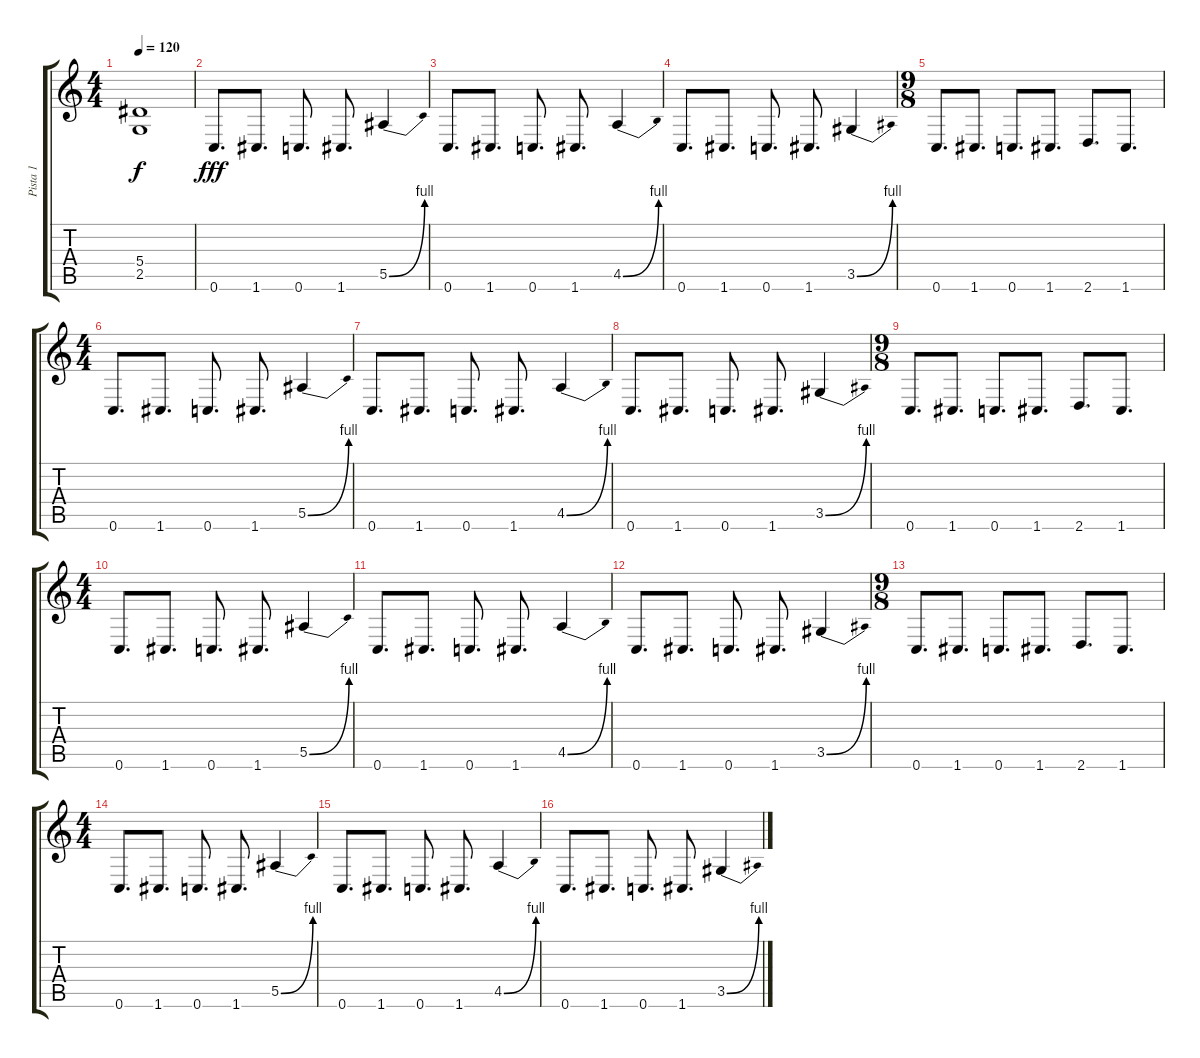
\track ("Pista 1" "Pista 1") {instrument distortionguitar}
\staff {score tabs}
\tuning (C4 G3 Eb3 Bb2 F2 C2) {hide}
\ts (4 4)
\tempo 120
\clef g2
\ks c
(5.4 2.5).1{dy f} |
0.6.8{d dy fff} 1.6.8{d} 0.6.8{d} 1.6.8{d} 5.5{be (bend 0 0 60 4)}.4 |
0.6.8{d} 1.6.8{d} 0.6.8{d} 1.6.8{d} 4.5{be (bend 0 0 60 4)}.4 |
0.6.8{d} 1.6.8{d} 0.6.8{d} 1.6.8{d} 3.5{be (bend 0 0 60 4)}.4 |
\ts (9 8)
0.6.8{d} 1.6.8{d} 0.6.8{d} 1.6.8{d} 2.6.8{d} 1.6.8{d} |
\ts (4 4)
0.6.8{d} 1.6.8{d} 0.6.8{d} 1.6.8{d} 5.5{be (bend 0 0 60 4)}.4 |
0.6.8{d} 1.6.8{d} 0.6.8{d} 1.6.8{d} 4.5{be (bend 0 0 60 4)}.4 |
0.6.8{d} 1.6.8{d} 0.6.8{d} 1.6.8{d} 3.5{be (bend 0 0 60 4)}.4 |
\ts (9 8)
0.6.8{d} 1.6.8{d} 0.6.8{d} 1.6.8{d} 2.6.8{d} 1.6.8{d} |
\ts (4 4)
0.6.8{d} 1.6.8{d} 0.6.8{d} 1.6.8{d} 5.5{be (bend 0 0 60 4)}.4 |
0.6.8{d} 1.6.8{d} 0.6.8{d} 1.6.8{d} 4.5{be (bend 0 0 60 4)}.4 |
0.6.8{d} 1.6.8{d} 0.6.8{d} 1.6.8{d} 3.5{be (bend 0 0 60 4)}.4 |
\ts (9 8)
0.6.8{d} 1.6.8{d} 0.6.8{d} 1.6.8{d} 2.6.8{d} 1.6.8{d} |
\ts (4 4)
0.6.8{d} 1.6.8{d} 0.6.8{d} 1.6.8{d} 5.5{be (bend 0 0 60 4)}.4 |
0.6.8{d} 1.6.8{d} 0.6.8{d} 1.6.8{d} 4.5{be (bend 0 0 60 4)}.4 |
0.6.8{d} 1.6.8{d} 0.6.8{d} 1.6.8{d} 3.5{be (bend 0 0 60 4)}.4
